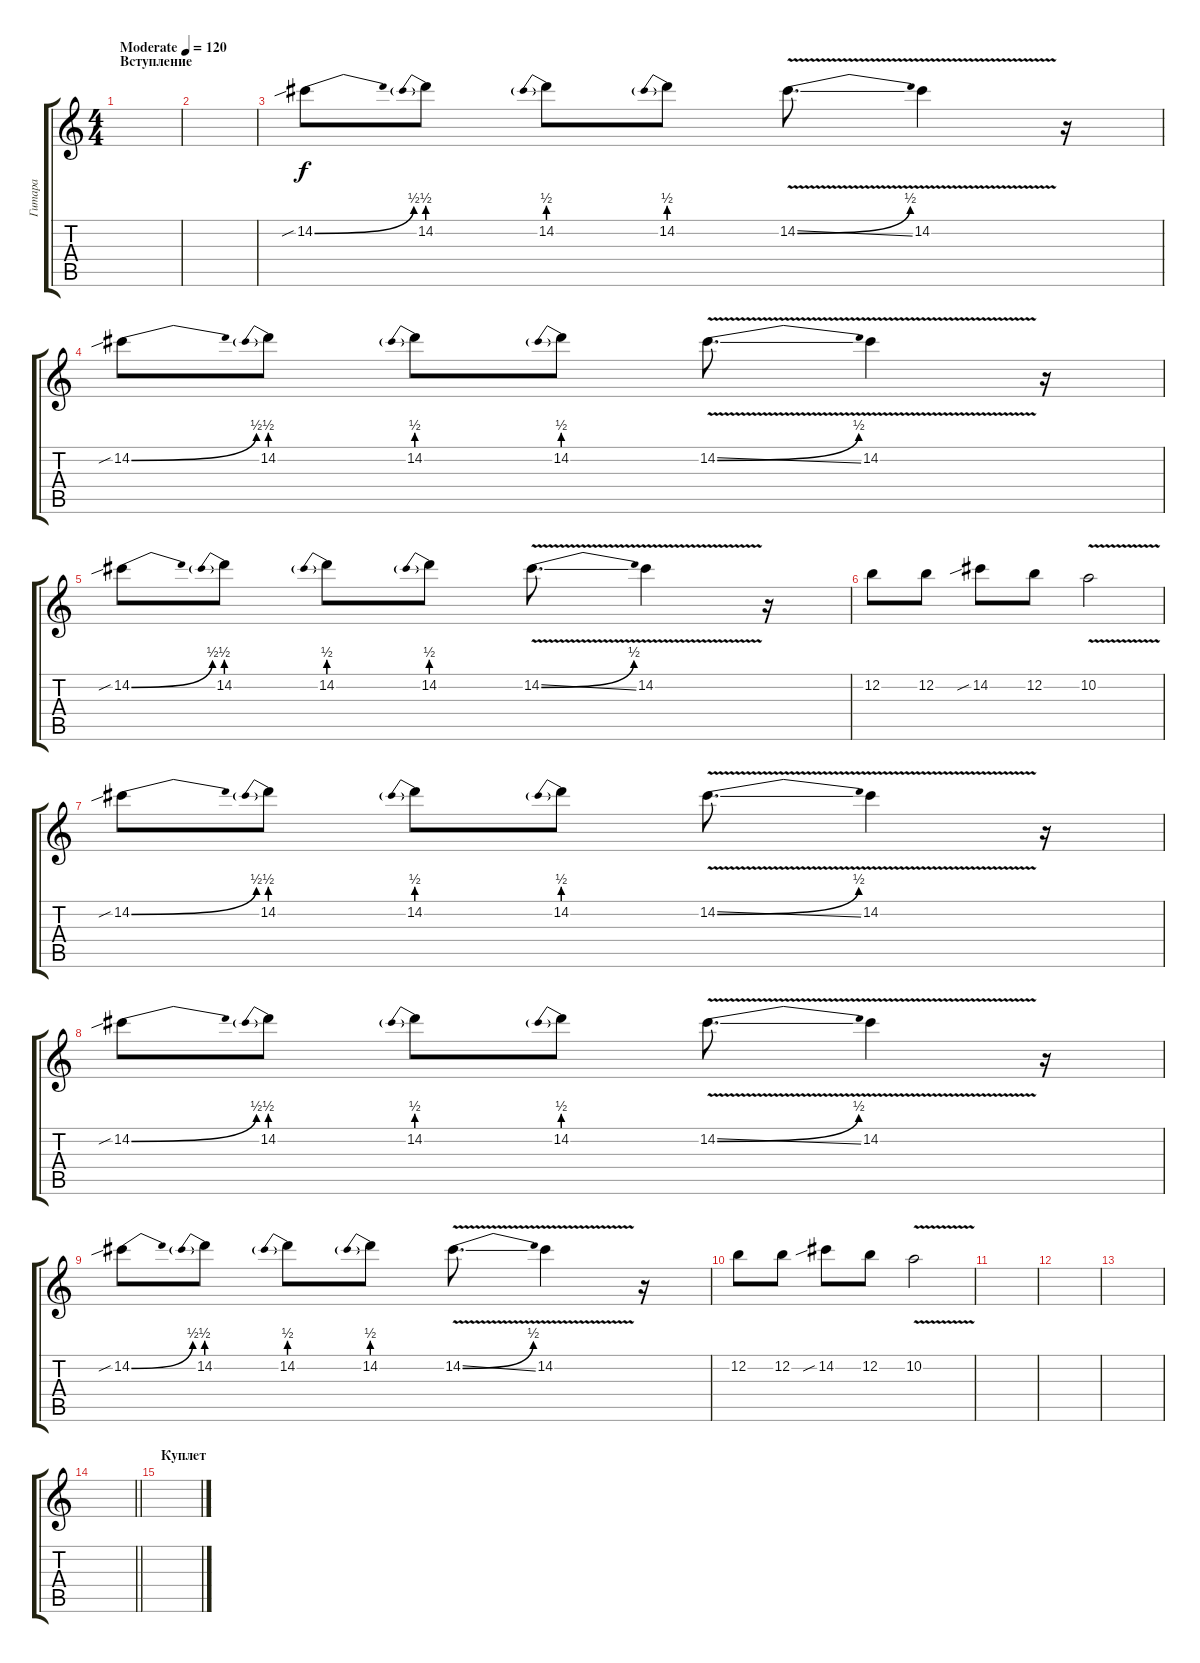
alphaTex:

\track ("Гитара" "Гитара") {instrument overdrivenguitar}
\staff {score tabs}
\tuning (E4 B3 G3 D3 A2 E2) {hide}
\ts (4 4)
\section ("" "Вступление")
\tempo (120 "Moderate")
\clef g2
\ks c
|
|
14.2{be (bend 0 0 60 2) sib}.8 14.2{be (prebend 0 2 60 2)}.8 14.2{be (prebend 0 2 60 2)}.8 14.2{be (prebend 0 2 60 2)}.8 14.2{be (bend 0 0 60 2) v ss}.8{d} 14.2{v}.4 r.16 |
14.2{be (bend 0 0 60 2) sib}.8 14.2{be (prebend 0 2 60 2)}.8 14.2{be (prebend 0 2 60 2)}.8 14.2{be (prebend 0 2 60 2)}.8 14.2{be (bend 0 0 60 2) v ss}.8{d} 14.2{v}.4 r.16 |
14.2{be (bend 0 0 60 2) sib}.8 14.2{be (prebend 0 2 60 2)}.8 14.2{be (prebend 0 2 60 2)}.8 14.2{be (prebend 0 2 60 2)}.8 14.2{be (bend 0 0 60 2) v ss}.8{d} 14.2{v}.4 r.16 |
12.2.8 12.2.8 14.2{sib}.8 12.2.8 10.2{v}.2 |
14.2{be (bend 0 0 60 2) sib}.8 14.2{be (prebend 0 2 60 2)}.8 14.2{be (prebend 0 2 60 2)}.8 14.2{be (prebend 0 2 60 2)}.8 14.2{be (bend 0 0 60 2) v ss}.8{d} 14.2{v}.4 r.16 |
14.2{be (bend 0 0 60 2) sib}.8 14.2{be (prebend 0 2 60 2)}.8 14.2{be (prebend 0 2 60 2)}.8 14.2{be (prebend 0 2 60 2)}.8 14.2{be (bend 0 0 60 2) v ss}.8{d} 14.2{v}.4 r.16 |
14.2{be (bend 0 0 60 2) sib}.8 14.2{be (prebend 0 2 60 2)}.8 14.2{be (prebend 0 2 60 2)}.8 14.2{be (prebend 0 2 60 2)}.8 14.2{be (bend 0 0 60 2) v ss}.8{d} 14.2{v}.4 r.16 |
12.2.8 12.2.8 14.2{sib}.8 12.2.8 10.2{v}.2 |
|
|
|
\barLineRight lightlight
|
\section ("" "Куплет")
